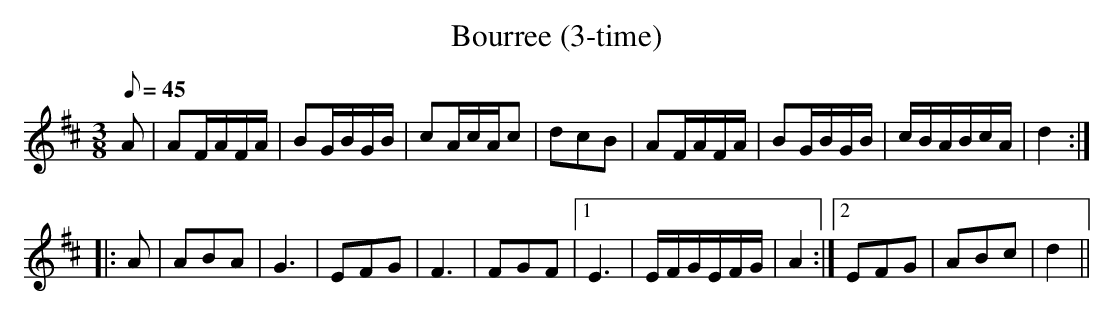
X:1
T:Bourree (3-time)
M:3/8
L:1/8
Q:45
K:D
A|AF/A/F/A/|BG/B/G/B/|cA/c/A/c|dcB|AF/A/F/A/|BG/B/G/B/|c/B/A/B/c/A/|d2:|
|:A|ABA|G3|EFG|F3|FGF|1E3|E/F/G/E/F/G/|A2:|2EFG|ABc|d2||
